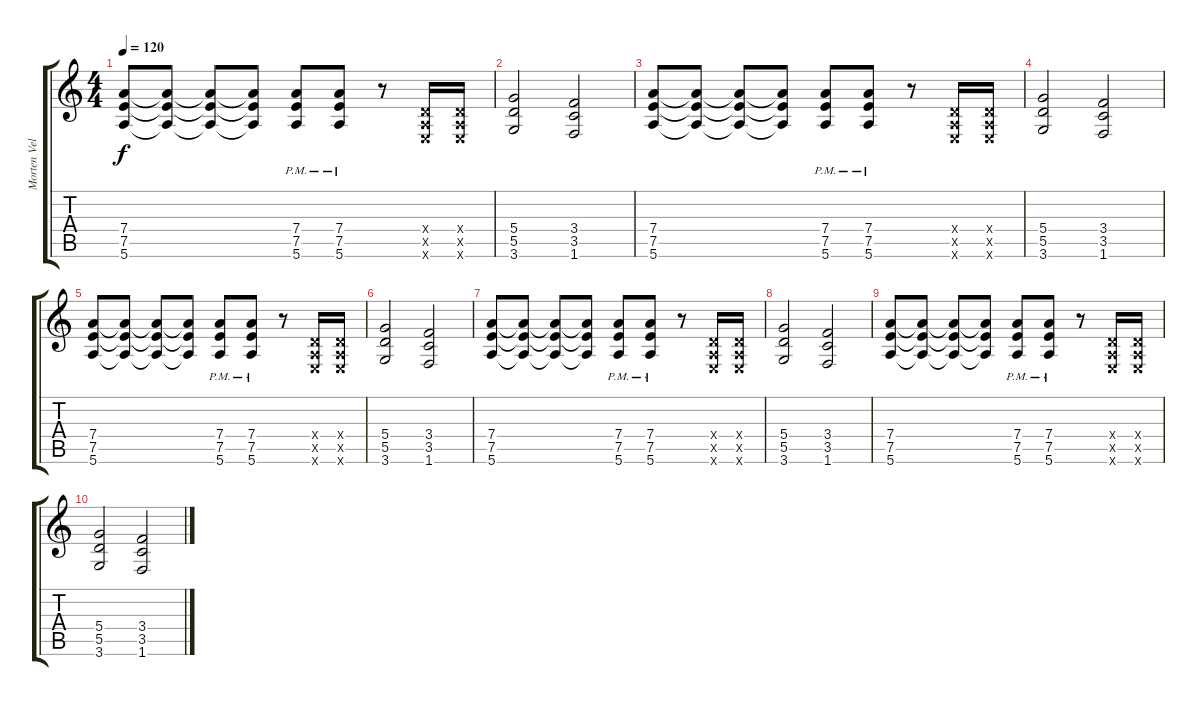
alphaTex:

\track ("Morten Veland" "Morten Vel") {instrument distortionguitar}
\staff {score tabs}
\tuning (E4 B3 G3 D3 A2 E2) {hide}
\ts (4 4)
\tempo 120
\clef g2
\ks c
(7.4 7.5 5.6).8{dy f} (7.4{t} 7.5{t} 5.6{t}).8 (7.4{t} 7.5{t} 5.6{t}).8 (7.4{t} 7.5{t} 5.6{t}).8 (7.4{pm} 7.5{pm} 5.6{pm}).8 (7.4{pm} 7.5{pm} 5.6{pm}).8 r.8 (0.4{x} 0.5{x} 0.6{x}).16 (0.4{x} 0.5{x} 0.6{x}).16 |
(5.4 5.5 3.6).2 (3.4 3.5 1.6).2 |
(7.4 7.5 5.6).8{volume 4} (7.4{t} 7.5{t} 5.6{t}).8 (7.4{t} 7.5{t} 5.6{t}).8 (7.4{t} 7.5{t} 5.6{t}).8 (7.4{pm} 7.5{pm} 5.6{pm}).8 (7.4{pm} 7.5{pm} 5.6{pm}).8 r.8 (0.4{x} 0.5{x} 0.6{x}).16 (0.4{x} 0.5{x} 0.6{x}).16 |
(5.4 5.5 3.6).2 (3.4 3.5 1.6).2 |
(7.4 7.5 5.6).8 (7.4{t} 7.5{t} 5.6{t}).8 (7.4{t} 7.5{t} 5.6{t}).8 (7.4{t} 7.5{t} 5.6{t}).8 (7.4{pm} 7.5{pm} 5.6{pm}).8 (7.4{pm} 7.5{pm} 5.6{pm}).8 r.8 (0.4{x} 0.5{x} 0.6{x}).16 (0.4{x} 0.5{x} 0.6{x}).16 |
(5.4 5.5 3.6).2 (3.4 3.5 1.6).2 |
(7.4 7.5 5.6).8 (7.4{t} 7.5{t} 5.6{t}).8 (7.4{t} 7.5{t} 5.6{t}).8 (7.4{t} 7.5{t} 5.6{t}).8 (7.4{pm} 7.5{pm} 5.6{pm}).8 (7.4{pm} 7.5{pm} 5.6{pm}).8 r.8 (0.4{x} 0.5{x} 0.6{x}).16 (0.4{x} 0.5{x} 0.6{x}).16 |
(5.4 5.5 3.6).2 (3.4 3.5 1.6).2 |
(7.4 7.5 5.6).8 (7.4{t} 7.5{t} 5.6{t}).8 (7.4{t} 7.5{t} 5.6{t}).8 (7.4{t} 7.5{t} 5.6{t}).8 (7.4{pm} 7.5{pm} 5.6{pm}).8 (7.4{pm} 7.5{pm} 5.6{pm}).8 r.8 (0.4{x} 0.5{x} 0.6{x}).16 (0.4{x} 0.5{x} 0.6{x}).16 |
(5.4 5.5 3.6).2 (3.4 3.5 1.6).2
